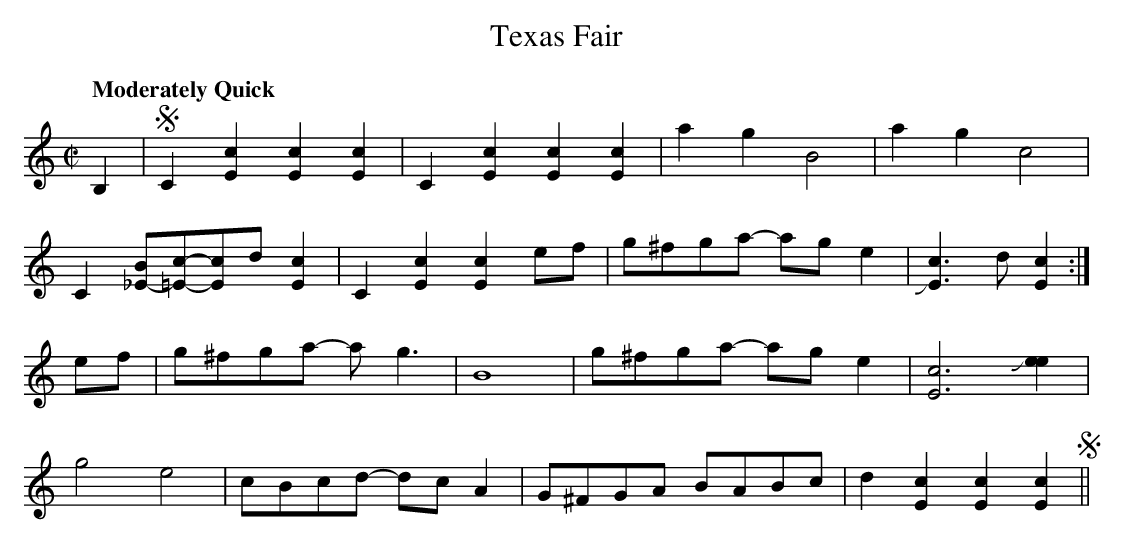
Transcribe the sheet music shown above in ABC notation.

X:1
T:Texas Fair
M:C|
L:1/8
Q:"Moderately Quick"
K:C
B,2-|SC2[E2c2][E2c2][E2c2]|C2[E2c2][E2c2][E2c2]|a2g2B4|a2g2c4|
C2[_EB]-[=Ec]-[Ec]d [E2c2]|C2[E2c2][E2c2] ef|g^fga- age2|+slide+[E3c3]d [E2c2]:|
ef|g^fga- ag3|B8|g^fga- ag-e2|[E6c6]+slide+[e2e2]|
g4e4|cBcd- dcA2|G^FGA BABc|d2[E2c2][E2c2][E2c2]S||
